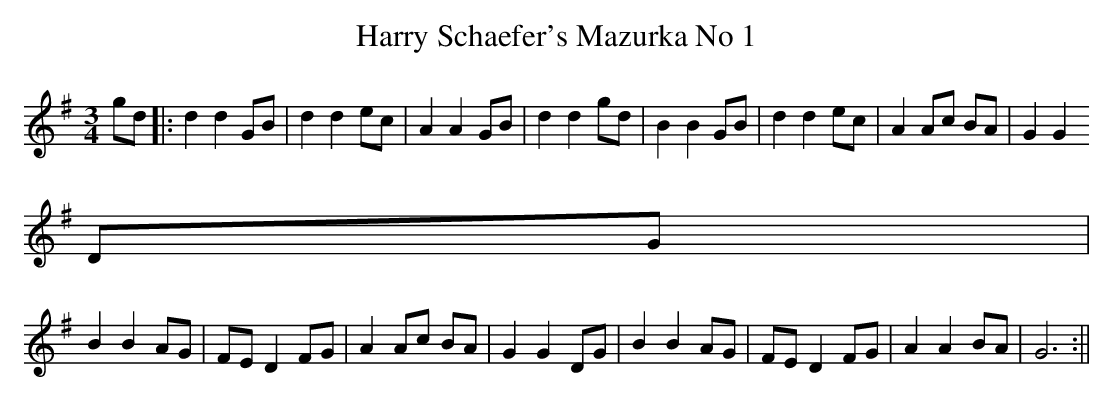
X:1
T:Harry Schaefer's Mazurka No 1
M:3/4
L:1/8
K:G
gd|:d2 d2 GB|d2 d2 ec|A2 A2 GB|d2 d2 gd|B2 B2 GB|d2 d2 ec|A2 Ac BA|G2 G2
 DG|
B2 B2 AG|FE D2 FG|A2 Ac BA|G2 G2 DG|B2 B2 AG|FE D2 FG|A2 A2 BA| G6:||
